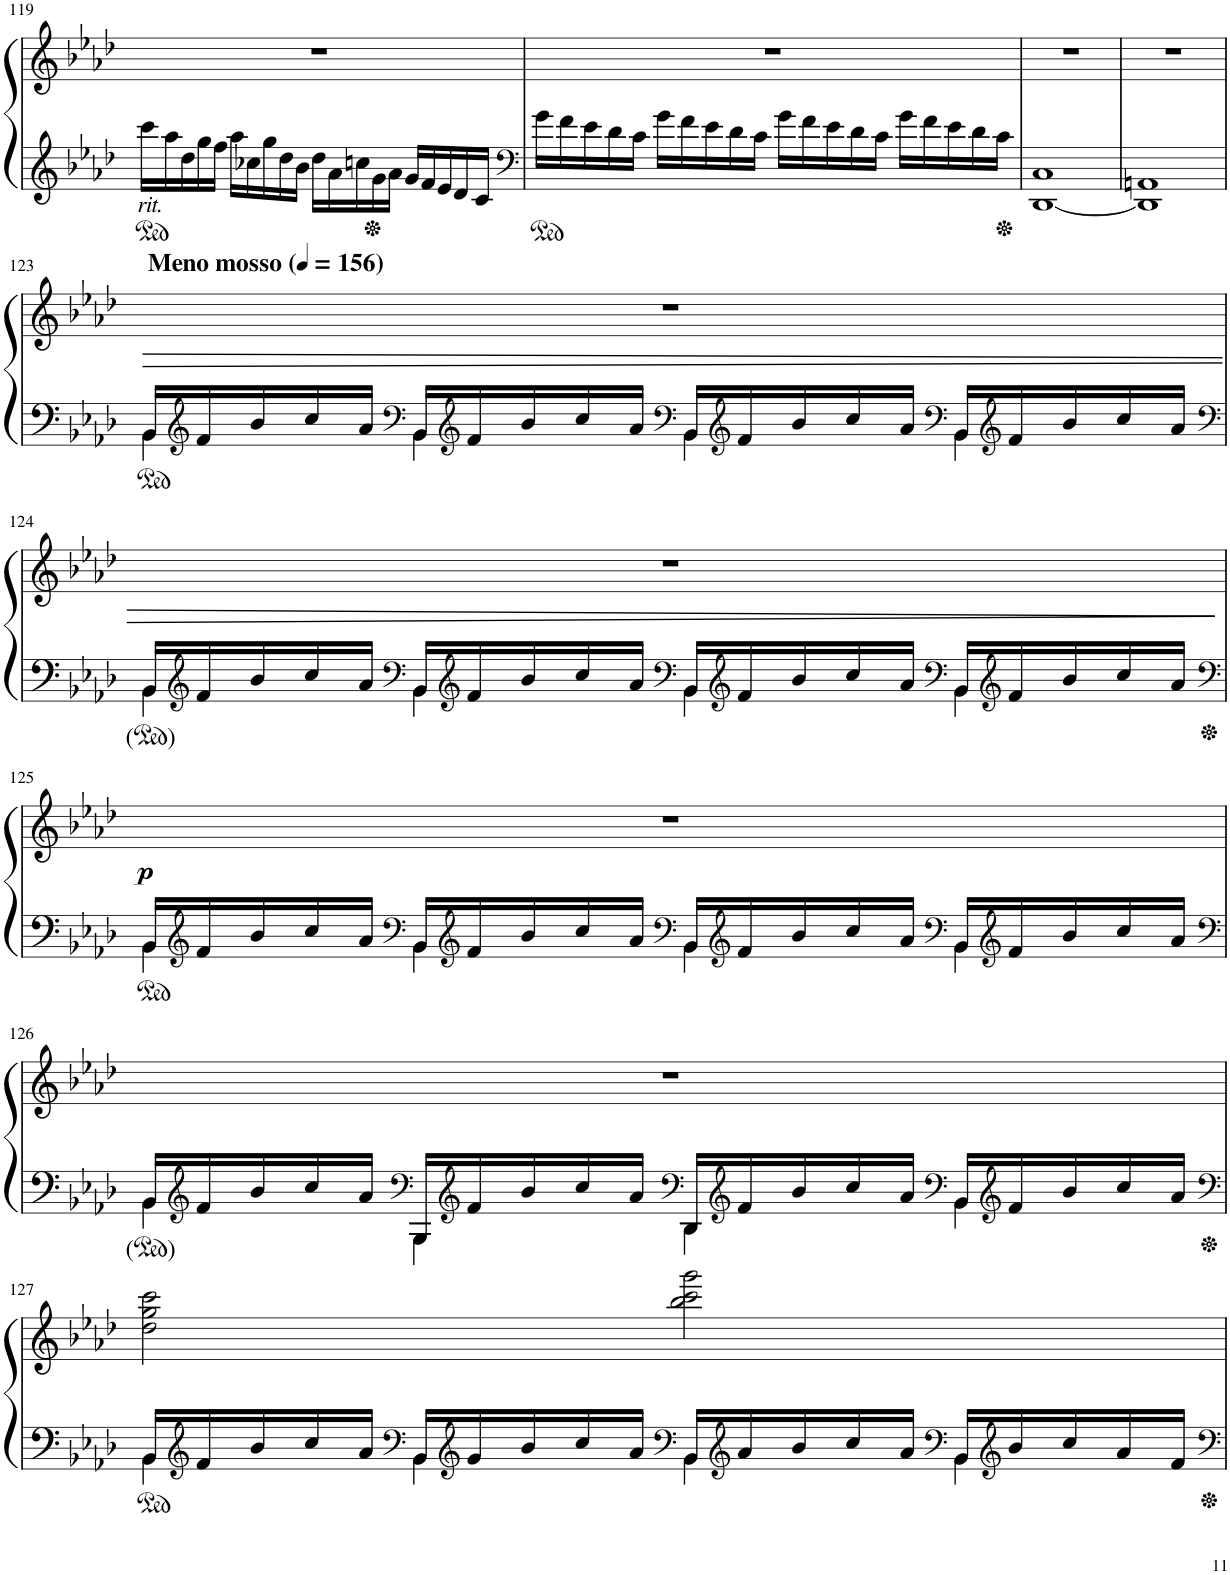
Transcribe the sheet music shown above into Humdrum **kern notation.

**kern	**kern	**dynam
*part1	*part1	*part1
*staff2	*staff1	*staff1/2
*I"Piano	*	*
*I'Pno.	*	*
!!LO:PB:g=z
*clefG2	*clefG2	*
*k[b-e-a-d-]	*k[b-e-a-d-]	*
*M4/4	*M4/4	*
*Xbrackettup	*	*
=119	=119	=119
!LO:TX:b:i:t=rit.	!	!
20ccc\LL	1r	.
20aa-\	.	.
20dd-\	.	.
20gg\	.	.
20ff\JJ	.	.
20aa-\LL	.	.
20cc-X\	.	.
20gg\	.	.
20dd-\	.	.
20b-\JJ	.	.
20dd-\LL	.	.
20a-\	.	.
20ccn\	.	.
20g\	.	.
20a-\JJ	.	.
20g/LL	.	.
20f/	.	.
20e-/	.	.
20d-/	.	.
20c/JJ	.	.
=120	=120	=120
*clefF4	*	*
20g\LL	1r	.
20f\	.	.
20e-\	.	.
20d-\	.	.
20c\JJ	.	.
20g\LL	.	.
20f\	.	.
20e-\	.	.
20d-\	.	.
20c\JJ	.	.
20g\LL	.	.
20f\	.	.
20e-\	.	.
20d-\	.	.
20c\JJ	.	.
20g\LL	.	.
20f\	.	.
20e-\	.	.
20d-\	.	.
20c\JJ	.	.
=121	=121	=121
[1DD- 1C	1r	.
=122	=122	=122
1DD-] 1AAn	1r	.
!!LO:LB:g=z
=123	=123	=123
*	*MM156	*
*^	*	*
!	!	!LO:TX:a:B:t=Meno mosso	!
20BB-/LL	4BB-\	1r	.
*clefG2	*	*	*
20f/	.	.	.
20b-/	.	.	.
20cc/	.	.	.
20a-/JJ	.	.	.
*clefF4	*	*	*
20BB-/LL	4BB-\	.	.
*clefG2	*	*	*
20f/	.	.	.
20b-/	.	.	.
20cc/	.	.	.
20a-/JJ	.	.	.
*clefF4	*	*	*
20BB-/LL	4BB-\	.	.
*clefG2	*	*	*
20f/	.	.	.
20b-/	.	.	.
20cc/	.	.	.
20a-/JJ	.	.	.
*clefF4	*	*	*
20BB-/LL	4BB-\	.	.
*clefG2	*	*	*
20f/	.	.	.
20b-/	.	.	.
20cc/	.	.	.
20a-/JJ	.	.	.
!!LO:LB:g=z
=124	=124	=124	=124
*clefF4	*	*	*
20BB-/LL	4BB-\	1r	.
*clefG2	*	*	*
20f/	.	.	.
20b-/	.	.	.
20cc/	.	.	.
20a-/JJ	.	.	.
*clefF4	*	*	*
20BB-/LL	4BB-\	.	.
*clefG2	*	*	*
20f/	.	.	.
20b-/	.	.	.
20cc/	.	.	.
20a-/JJ	.	.	.
*clefF4	*	*	*
20BB-/LL	4BB-\	.	.
*clefG2	*	*	*
20f/	.	.	.
20b-/	.	.	.
20cc/	.	.	.
20a-/JJ	.	.	.
*clefF4	*	*	*
20BB-/LL	4BB-\	.	.
*clefG2	*	*	*
20f/	.	.	.
20b-/	.	.	.
20cc/	.	.	.
20a-/JJ	.	.	.
!!LO:LB:g=z
=125	=125	=125	=125
*clefF4	*	*	*
!	!	!	!LO:DY:a=2
20BB-/LL	4BB-\	1r	p
*clefG2	*	*	*
20f/	.	.	.
20b-/	.	.	.
20cc/	.	.	.
20a-/JJ	.	.	.
*clefF4	*	*	*
20BB-/LL	4BB-\	.	.
*clefG2	*	*	*
20f/	.	.	.
20b-/	.	.	.
20cc/	.	.	.
20a-/JJ	.	.	.
*clefF4	*	*	*
20BB-/LL	4BB-\	.	.
*clefG2	*	*	*
20f/	.	.	.
20b-/	.	.	.
20cc/	.	.	.
20a-/JJ	.	.	.
*clefF4	*	*	*
20BB-/LL	4BB-\	.	.
*clefG2	*	*	*
20f/	.	.	.
20b-/	.	.	.
20cc/	.	.	.
20a-/JJ	.	.	.
!!LO:LB:g=z
=126	=126	=126	=126
*clefF4	*	*	*
20BB-/LL	4BB-\	1r	.
*clefG2	*	*	*
20f/	.	.	.
20b-/	.	.	.
20cc/	.	.	.
20a-/JJ	.	.	.
*clefF4	*	*	*
20BBB-/LL	4BBB-\	.	.
*clefG2	*	*	*
20f/	.	.	.
20b-/	.	.	.
20cc/	.	.	.
20a-/JJ	.	.	.
*clefF4	*	*	*
20DD-/LL	4DD-\	.	.
*clefG2	*	*	*
20f/	.	.	.
20b-/	.	.	.
20cc/	.	.	.
20a-/JJ	.	.	.
*clefF4	*	*	*
20BB-/LL	4BB-\	.	.
*clefG2	*	*	*
20f/	.	.	.
20b-/	.	.	.
20cc/	.	.	.
20a-/JJ	.	.	.
!!LO:LB:g=z
=127	=127	=127	=127
*clefF4	*	*	*
20BB-/LL	4BB-\	2dd-\ 2gg\ 2ccc\	.
*clefG2	*	*	*
20f/	.	.	.
20b-/	.	.	.
20cc/	.	.	.
20a-/JJ	.	.	.
*clefF4	*	*	*
20BB-/LL	4BB-\	.	.
*clefG2	*	*	*
20g/	.	.	.
20b-/	.	.	.
20cc/	.	.	.
20a-/JJ	.	.	.
*clefF4	*	*	*
20BB-/LL	4BB-\	2bb-\ 2ccc\ 2ggg\	.
*clefG2	*	*	*
20a-/	.	.	.
20b-/	.	.	.
20cc/	.	.	.
20a-/JJ	.	.	.
*clefF4	*	*	*
20BB-/LL	4BB-\	.	.
*clefG2	*	*	*
20b-/	.	.	.
20cc/	.	.	.
20a-/	.	.	.
20f/JJ	.	.	.
*v	*v	*	*
=	=	=
*-	*-	*-
